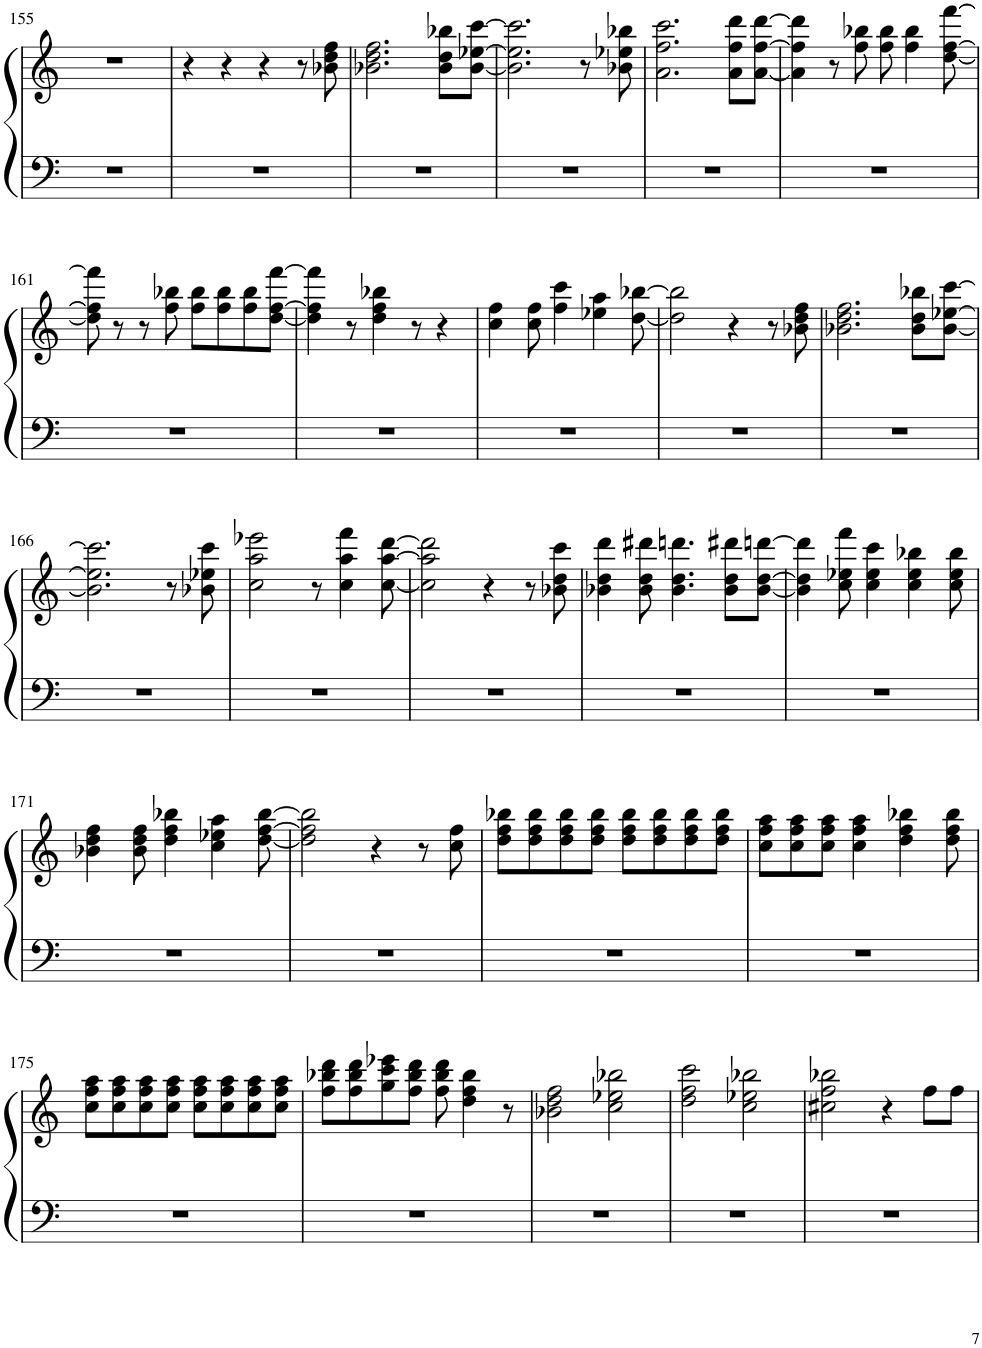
**kern	**kern
*part1	*part1
*staff2	*staff1
*I"Piano	*
*I'Pno.	*
!!LO:PB:g=z
*clefF4	*clefG2
*k[]	*k[]
*M4/4	*M4/4
=155	=155
1r	1r
=156	=156
1r	4r
.	4r
.	4r
.	8r
.	8b-X\ 8dd\ 8ff\
=157	=157
1r	2.b-X\ 2.dd\ 2.ff\
.	8b-\ 8dd\ 8bb-X\L
.	[8b-\ [8ee-X\ [8ccc\J
=158	=158
1r	2.b-\] 2.ee-\] 2.ccc\]
.	8r
.	8b-X\ 8ee-X\ 8bb-X\
=159	=159
1r	2.a\ 2.ff\ 2.ccc\
.	8a\ 8ff\ 8ddd\L
.	[8a\ [8ff\ [8ddd\J
=160	=160
1r	4a\] 4ff\] 4ddd\]
.	8r
.	8ff\ 8bb-X\
.	8ff\ 8bb-\
.	4ff\ 4bb-\
.	[8dd\ [8ff\ [8fff\
!!LO:LB:g=z
=161	=161
1r	8dd\] 8ff\] 8fff\]
.	8r
.	8r
.	8ff\ 8bb-X\
.	8ff\ 8bb-\L
.	8ff\ 8bb-\
.	8ff\ 8bb-\
.	[8dd\ [8ff\ [8fff\J
=162	=162
1r	4dd\] 4ff\] 4fff\]
.	8r
.	4dd\ 4ff\ 4bb-X\
.	8r
.	4r
=163	=163
1r	4cc\ 4ff\
.	8cc\ 8ff\
.	4ff\ 4ccc\
.	4ee-X\ 4aa\
.	[8dd\ [8bb-X\
=164	=164
1r	2dd\] 2bb-\]
.	4r
.	8r
.	8b-X\ 8dd\ 8ff\
=165	=165
1r	2.b-X\ 2.dd\ 2.ff\
.	8b-\ 8dd\ 8bb-X\L
.	[8b-\ [8ee-X\ [8ccc\J
!!LO:LB:g=z
=166	=166
1r	2.b-\] 2.ee-\] 2.ccc\]
.	8r
.	8b-X\ 8ee-X\ 8ccc\
=167	=167
1r	2cc\ 2aa\ 2eee-X\
.	8r
.	4cc\ 4aa\ 4fff\
.	[8cc\ [8aa\ [8ddd\
=168	=168
1r	2cc\] 2aa\] 2ddd\]
.	4r
.	8r
.	8b-X\ 8dd\ 8ccc\
=169	=169
1r	4b-X\ 4dd\ 4ddd\
.	8b-\ 8dd\ 8ddd#X\
.	4.b-\ 4.dd\ 4.dddn\
.	8b-\ 8dd\ 8ddd#X\L
.	[8b-\ [8dd\ [8dddn\J
=170	=170
1r	4b-\] 4dd\] 4ddd\]
.	8cc\ 8ee-X\ 8fff\
.	4cc\ 4ee-\ 4ccc\
.	4cc\ 4ee-\ 4bb-X\
.	8cc\ 8ee-\ 8bb-\
!!LO:LB:g=z
=171	=171
1r	4b-X\ 4dd\ 4ff\
.	8b-\ 8dd\ 8ff\
.	4dd\ 4ff\ 4bb-X\
.	4cc\ 4ee-X\ 4aa\
.	[8dd\ [8ff\ [8bb-\
=172	=172
1r	2dd\] 2ff\] 2bb-\]
.	4r
.	8r
.	8cc\ 8ff\
=173	=173
1r	8dd\ 8ff\ 8bb-X\L
.	8dd\ 8ff\ 8bb-\
.	8dd\ 8ff\ 8bb-\
.	8dd\ 8ff\ 8bb-\J
.	8dd\ 8ff\ 8bb-\L
.	8dd\ 8ff\ 8bb-\
.	8dd\ 8ff\ 8bb-\
.	8dd\ 8ff\ 8bb-\J
=174	=174
1r	8cc\ 8ff\ 8aa\L
.	8cc\ 8ff\ 8aa\
.	8cc\ 8ff\ 8aa\J
.	4cc\ 4ff\ 4aa\
.	4dd\ 4ff\ 4bb-X\
.	8dd\ 8ff\ 8bb-\
!!LO:LB:g=z
=175	=175
1r	8cc\ 8ff\ 8aa\L
.	8cc\ 8ff\ 8aa\
.	8cc\ 8ff\ 8aa\
.	8cc\ 8ff\ 8aa\J
.	8cc\ 8ff\ 8aa\L
.	8cc\ 8ff\ 8aa\
.	8cc\ 8ff\ 8aa\
.	8cc\ 8ff\ 8aa\J
=176	=176
1r	8ff\ 8bb-X\ 8ddd\L
.	8ff\ 8bb-\ 8ddd\
.	8gg\ 8ccc\ 8eee-X\
.	8ff\ 8bb-\ 8ddd\J
.	8ff\ 8bb-\ 8ddd\
.	4dd\ 4ff\ 4bb-\
.	8r
=177	=177
1r	2b-X\ 2dd\ 2ff\
.	2cc\ 2ee-X\ 2bb-X\
=178	=178
1r	2dd\ 2ff\ 2ccc\
.	2cc\ 2ee-X\ 2bb-X\
=179	=179
1r	2cc#X\ 2ff\ 2bb-X\
.	4r
.	8ff\L
.	8ff\J
=	=
*-	*-
